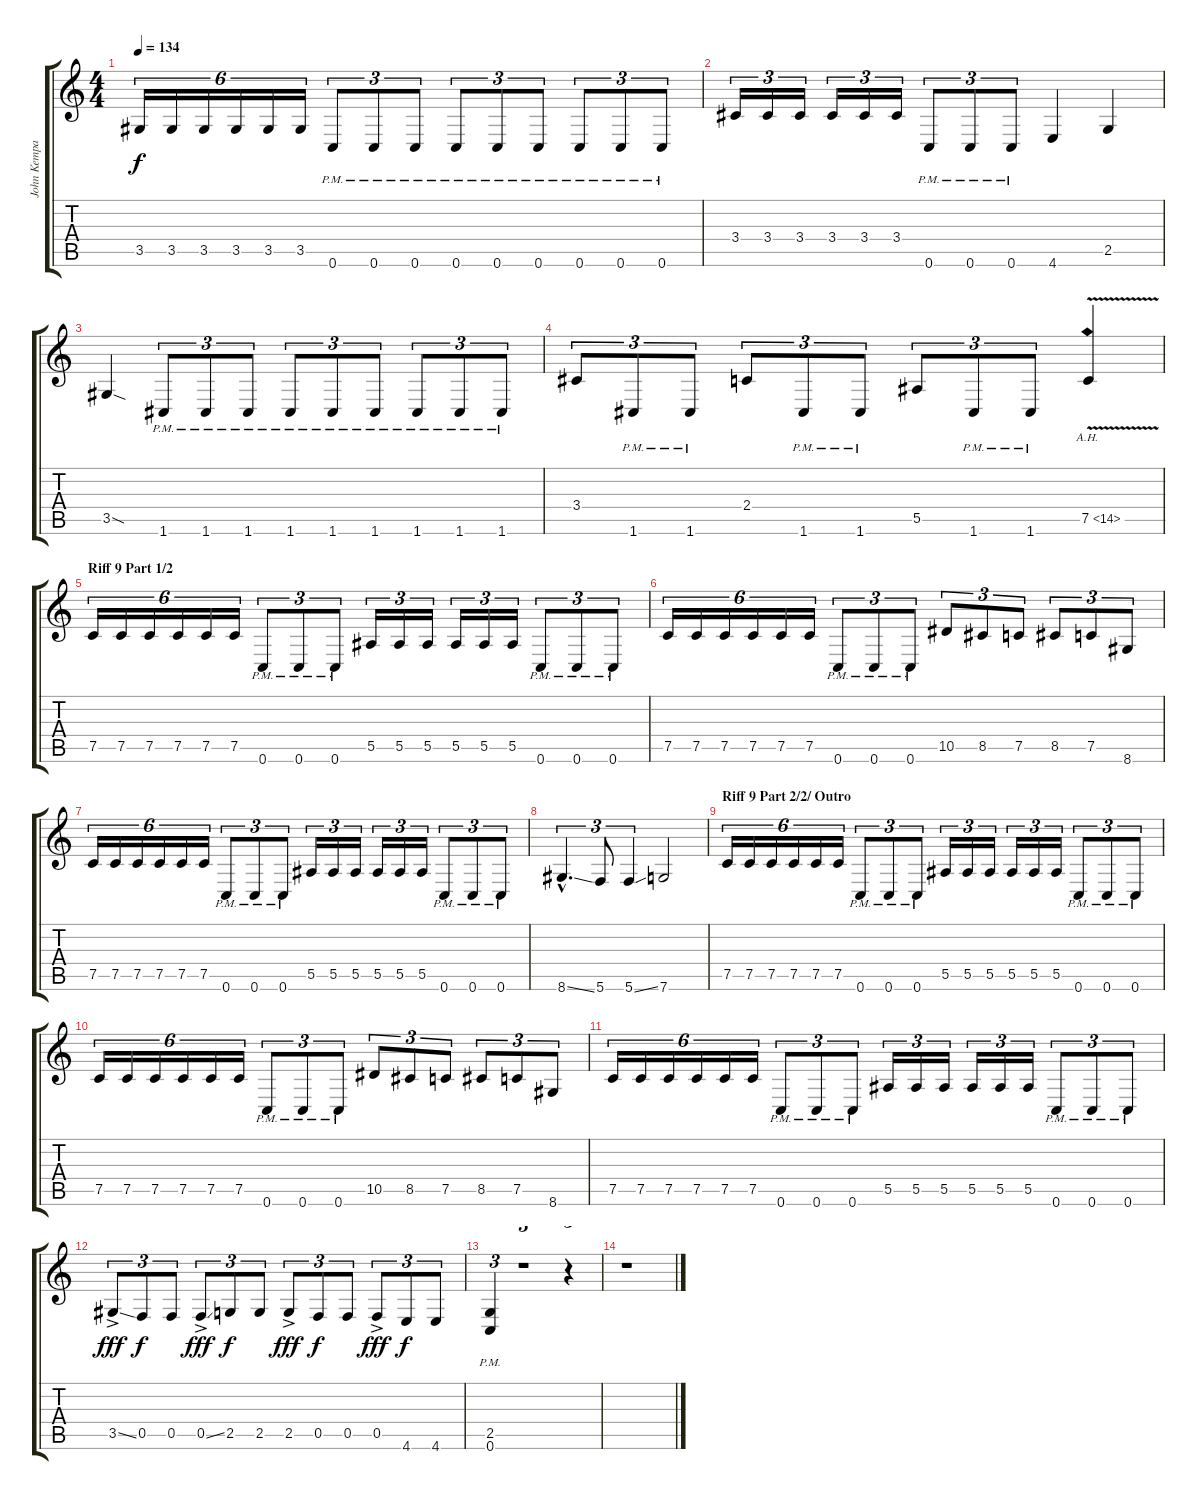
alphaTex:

\track ("John Kempainen (Guitar)" "John Kempa") {instrument overdrivenguitar}
\staff {score tabs}
\tuning (C4 G3 Eb3 Bb2 F2 C2) {hide}
\ts (4 4)
\tempo 134
\clef g2
\ks c
3.5.16{tu (6 4) dy f} 3.5.16{tu (6 4)} 3.5.16{tu (6 4)} 3.5.16{tu (6 4)} 3.5.16{tu (6 4)} 3.5.16{tu (6 4)} 0.6{pm}.8{tu (3 2)} 0.6{pm}.8{tu (3 2)} 0.6{pm}.8{tu (3 2)} 0.6{pm}.8{tu (3 2)} 0.6{pm}.8{tu (3 2)} 0.6{pm}.8{tu (3 2)} 0.6{pm}.8{tu (3 2)} 0.6{pm}.8{tu (3 2)} 0.6{pm}.8{tu (3 2)} |
3.4.16{tu (3 2)} 3.4.16{tu (3 2)} 3.4.16{tu (3 2)} 3.4.16{tu (3 2)} 3.4.16{tu (3 2)} 3.4.16{tu (3 2)} 0.6{pm}.8{tu (3 2)} 0.6{pm}.8{tu (3 2)} 0.6{pm}.8{tu (3 2)} 4.6.4 2.5.4 |
3.5{sod}.4 1.6{pm}.8{tu (3 2)} 1.6{pm}.8{tu (3 2)} 1.6{pm}.8{tu (3 2)} 1.6{pm}.8{tu (3 2)} 1.6{pm}.8{tu (3 2)} 1.6{pm}.8{tu (3 2)} 1.6{pm}.8{tu (3 2)} 1.6{pm}.8{tu (3 2)} 1.6{pm}.8{tu (3 2)} |
3.4.8{tu (3 2)} 1.6{pm}.8{tu (3 2)} 1.6{pm}.8{tu (3 2)} 2.4.8{tu (3 2)} 1.6{pm}.8{tu (3 2)} 1.6{pm}.8{tu (3 2)} 5.5.8{tu (3 2)} 1.6{pm}.8{tu (3 2)} 1.6{pm}.8{tu (3 2)} 7.5{ah 7 v}.4 |
\section ("" "Riff 9 Part 1/2")
7.5.16{tu (6 4)} 7.5.16{tu (6 4)} 7.5.16{tu (6 4)} 7.5.16{tu (6 4)} 7.5.16{tu (6 4)} 7.5.16{tu (6 4)} 0.6{pm}.8{tu (3 2)} 0.6{pm}.8{tu (3 2)} 0.6{pm}.8{tu (3 2)} 5.5.16{tu (3 2)} 5.5.16{tu (3 2)} 5.5.16{tu (3 2)} 5.5.16{tu (3 2)} 5.5.16{tu (3 2)} 5.5.16{tu (3 2)} 0.6{pm}.8{tu (3 2)} 0.6{pm}.8{tu (3 2)} 0.6{pm}.8{tu (3 2)} |
7.5.16{tu (6 4)} 7.5.16{tu (6 4)} 7.5.16{tu (6 4)} 7.5.16{tu (6 4)} 7.5.16{tu (6 4)} 7.5.16{tu (6 4)} 0.6{pm}.8{tu (3 2)} 0.6{pm}.8{tu (3 2)} 0.6{pm}.8{tu (3 2)} 10.5.8{tu (3 2)} 8.5.8{tu (3 2)} 7.5.8{tu (3 2)} 8.5.8{tu (3 2)} 7.5.8{tu (3 2)} 8.6.8{tu (3 2)} |
7.5.16{tu (6 4)} 7.5.16{tu (6 4)} 7.5.16{tu (6 4)} 7.5.16{tu (6 4)} 7.5.16{tu (6 4)} 7.5.16{tu (6 4)} 0.6{pm}.8{tu (3 2)} 0.6{pm}.8{tu (3 2)} 0.6{pm}.8{tu (3 2)} 5.5.16{tu (3 2)} 5.5.16{tu (3 2)} 5.5.16{tu (3 2)} 5.5.16{tu (3 2)} 5.5.16{tu (3 2)} 5.5.16{tu (3 2)} 0.6{pm}.8{tu (3 2)} 0.6{pm}.8{tu (3 2)} 0.6{pm}.8{tu (3 2)} |
8.6{ss hac}.4{d tu (3 2)} 5.6.8{tu (3 2)} 5.6{ss}.4{tu (3 2)} 7.6.2 |
\section ("" "Riff 9 Part 2/2/ Outro")
7.5.16{tu (6 4)} 7.5.16{tu (6 4)} 7.5.16{tu (6 4)} 7.5.16{tu (6 4)} 7.5.16{tu (6 4)} 7.5.16{tu (6 4)} 0.6{pm}.8{tu (3 2)} 0.6{pm}.8{tu (3 2)} 0.6{pm}.8{tu (3 2)} 5.5.16{tu (3 2)} 5.5.16{tu (3 2)} 5.5.16{tu (3 2)} 5.5.16{tu (3 2)} 5.5.16{tu (3 2)} 5.5.16{tu (3 2)} 0.6{pm}.8{tu (3 2)} 0.6{pm}.8{tu (3 2)} 0.6{pm}.8{tu (3 2)} |
7.5.16{tu (6 4)} 7.5.16{tu (6 4)} 7.5.16{tu (6 4)} 7.5.16{tu (6 4)} 7.5.16{tu (6 4)} 7.5.16{tu (6 4)} 0.6{pm}.8{tu (3 2)} 0.6{pm}.8{tu (3 2)} 0.6{pm}.8{tu (3 2)} 10.5.8{tu (3 2)} 8.5.8{tu (3 2)} 7.5.8{tu (3 2)} 8.5.8{tu (3 2)} 7.5.8{tu (3 2)} 8.6.8{tu (3 2)} |
7.5.16{tu (6 4)} 7.5.16{tu (6 4)} 7.5.16{tu (6 4)} 7.5.16{tu (6 4)} 7.5.16{tu (6 4)} 7.5.16{tu (6 4)} 0.6{pm}.8{tu (3 2)} 0.6{pm}.8{tu (3 2)} 0.6{pm}.8{tu (3 2)} 5.5.16{tu (3 2)} 5.5.16{tu (3 2)} 5.5.16{tu (3 2)} 5.5.16{tu (3 2)} 5.5.16{tu (3 2)} 5.5.16{tu (3 2)} 0.6{pm}.8{tu (3 2)} 0.6{pm}.8{tu (3 2)} 0.6{pm}.8{tu (3 2)} |
3.5{ss ac}.8{tu (3 2) dy fff} 0.5.8{tu (3 2) dy f} 0.5.8{tu (3 2)} 0.5{ss ac}.8{tu (3 2) dy fff} 2.5.8{tu (3 2) dy f} 2.5.8{tu (3 2)} 2.5{ac}.8{tu (3 2) dy fff} 0.5.8{tu (3 2) dy f} 0.5.8{tu (3 2)} 0.5{ac}.8{tu (3 2) dy fff} 4.6.8{tu (3 2) dy f} 4.6.8{tu (3 2)} |
(2.5{pm} 0.6{pm}).4{tu (3 2)} r.1{tu (3 2)} r.4{tu (3 2)} |
r.1
